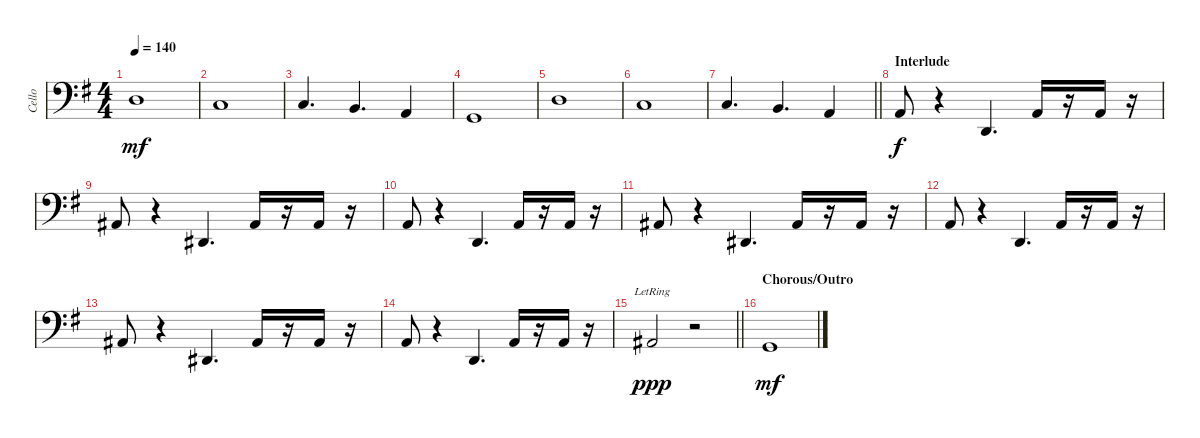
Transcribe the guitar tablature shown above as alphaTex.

\track ("Cello" "Cello") {instrument cello}
\staff {score}
\tuning (G2 D2 A1 E1) {hide}
\ts (4 4)
\tempo 140
\clef f4
\ks g
7.1.1{dy mf} |
5.1.1 |
5.1.4{d} 4.1.4{d} 2.1.4 |
0.1.1 |
7.1.1 |
5.1.1 |
\barLineRight lightlight
5.1.4{d} 4.1.4{d} 2.1.4 |
\section ("" "Interlude")
2.1.8{dy f} r.4 0.2.4{d} 2.1.16 r.16 2.1.16 r.16 |
3.1.8 r.4 1.2.4{d} 3.1.16 r.16 13.3.16 r.16 |
2.1.8 r.4 0.2.4{d} 2.1.16 r.16 2.1.16 r.16 |
3.1.8 r.4 1.2.4{d} 3.1.16 r.16 13.3.16 r.16 |
2.1.8 r.4 0.2.4{d} 2.1.16 r.16 2.1.16 r.16 |
3.1.8 r.4 1.2.4{d} 3.1.16 r.16 13.3.16 r.16 |
2.1.8 r.4 0.2.4{d} 2.1.16 r.16 2.1.16 r.16 |
\barLineRight lightlight
3.1{lr}.2{dy ppp} r.2 |
\section ("" "Chorous/Outro")
0.1.1{dy mf}
